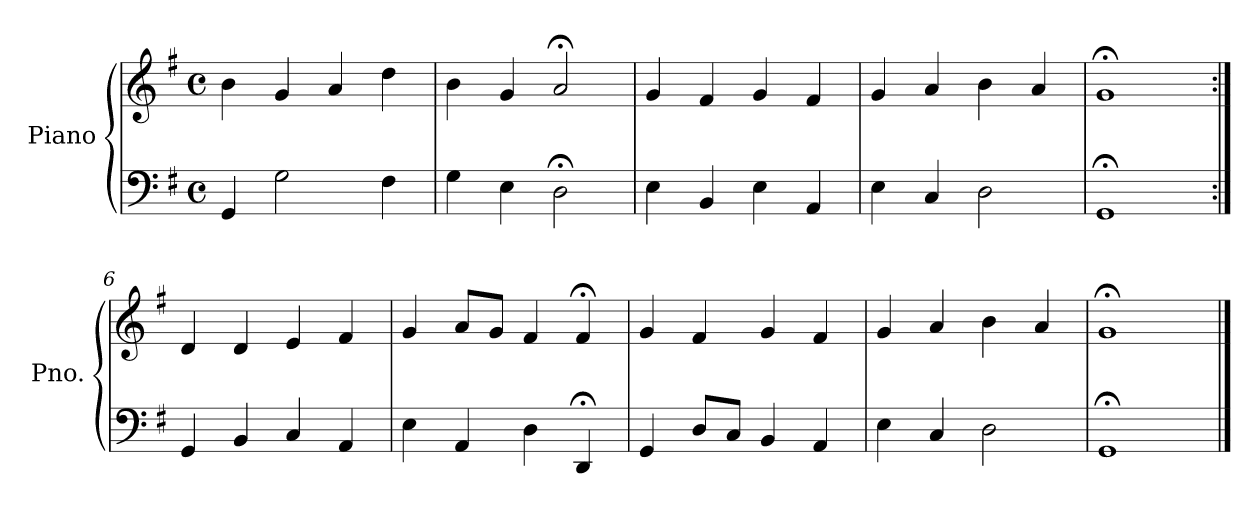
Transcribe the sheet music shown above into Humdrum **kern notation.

**kern	**kern
*part1	*part1
*staff2	*staff1
*I"Piano	*
*I'Pno.	*
*clefF4	*clefG2
*k[f#]	*k[f#]
*M4/4	*M4/4
*met(c)	*met(c)
=1	=1
4GG/	4b\
2G\	4g/
.	4a/
4F#\	4dd\
=2	=2
4G\	4b\
4E\	4g/
2D;<\	2a;</
=3	=3
4E\	4g/
4BB/	4f#/
4E\	4g/
4AA/	4f#/
=4	=4
4E\	4g/
4C/	4a/
2D\	4b\
.	4a/
=5	=5
1GG;<	1g;<
=6:|!	=6:|!
4GG/	4d/
4BB/	4d/
4C/	4e/
4AA/	4f#/
=7	=7
4E\	4g/
4AA/	8a/L
.	8g/J
4D\	4f#/
4DD;</	4f#;</
!!LO:LB:g=z
=8	=8
4GG/	4g/
8D/L	4f#/
8C/J	.
4BB/	4g/
4AA/	4f#/
=9	=9
4E\	4g/
4C/	4a/
2D\	4b\
.	4a/
=10	=10
1GG;<	1g;<
==	==
*-	*-
